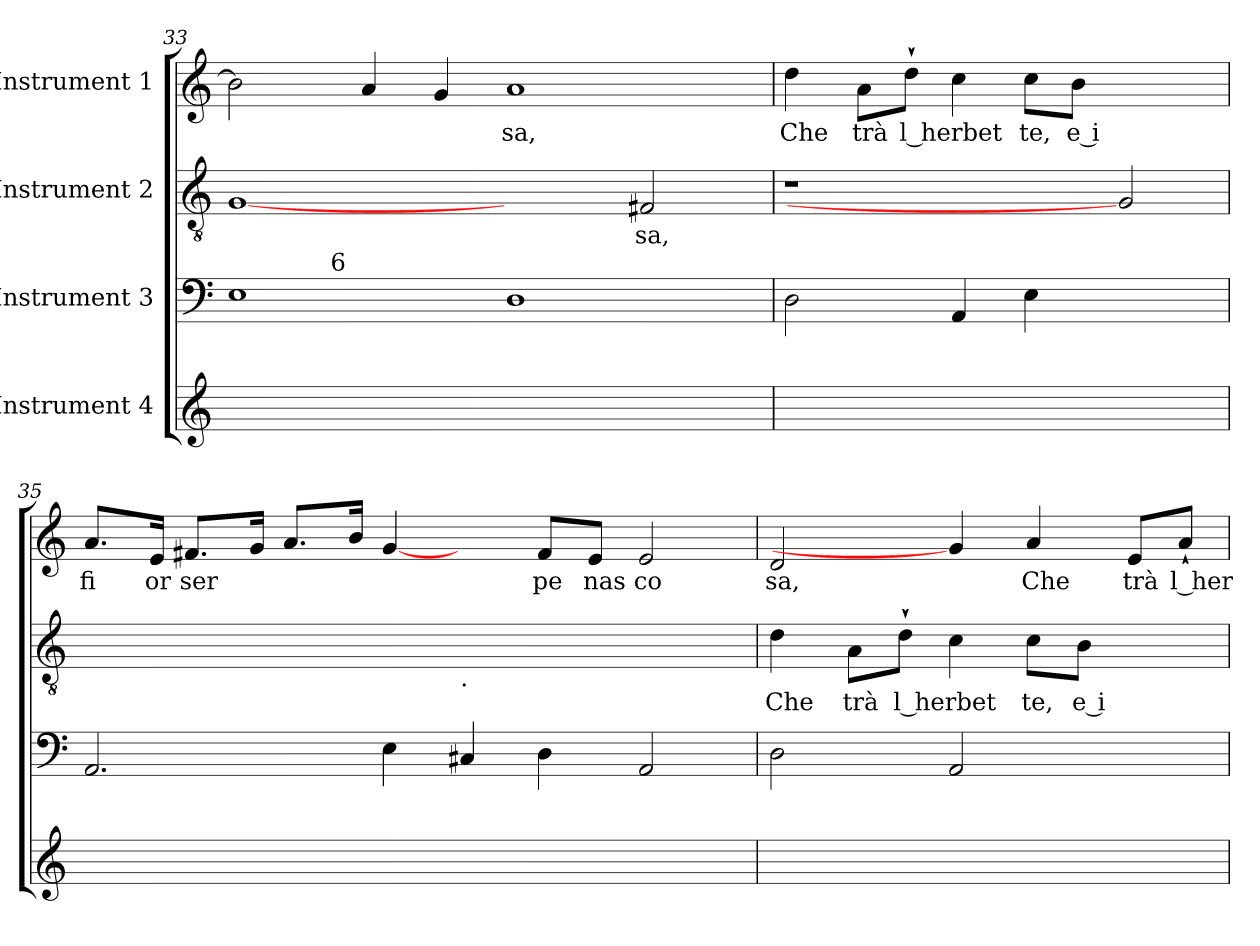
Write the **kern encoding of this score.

**kern	**kern	**kern	**text	**kern	**text
*part4	*part3	*part2	*part2	*part1	*part1
*staff4	*staff3	*staff2	*staff2	*staff1	*staff1
*I"Instrument 4	*I"Instrument 3	*I"Instrument 2	*	*I"Instrument 1	*
*clefG2	*clefF4	*clefGv2	*	*clefG2	*
*k[]	*k[]	*k[]	*	*k[]	*
=33	=33	=33	=33	=33	=33
*	*^	*	*	*	*
1ryy	1E	4..ryy	[1G	.	2b-\]	.
!	!	!LO:TX:a:t=6	!	!	!	!
.	.	1ryy	.	.	.	.
.	.	.	.	.	4a/	.
.	.	.	.	.	4g/	.
!	!	!	!	!	!	!LO:LY:b
1ryy	1D	.	2ryy	.	1a	sa,
.	.	2ryy	.	.	.	.
!	!	!	!	!LO:LY:b	!	!
.	.	.	2F#X/	sa,	.	.
.	.	16ryy	.	.	.	.
=34	=34	=34	=34	=34	=34	=34
!	!	!	!	!	!	!LO:LY:b
*	*v	*v	*	*	*	*
1ryy	2D\	1r	.	4dd\	Che
!	!	!	!	!	!LO:LY:b
.	.	.	.	8a\L	trà
!	!	!	!	!	!LO:LY:b
.	.	.	.	8dd`<\J	l herbet
.	4AA/	.	.	4cc\	.
!	!	!	!	!	!LO:LY:b
.	4E\	.	.	8cc\L	te,
!	!	!	!	!	!LO:LY:b
.	.	.	.	8b\J	e i
2ryy	2ryy	2G]	.	2ryy	.
!!LO:LB:g=z
=35	=35	=35	=35	=35	=35
!	!	!	!	!	!LO:LY:b
1ryy	2.AA/	1ryy	.	8.a/L	fi
!	!	!	!	!	!LO:LY:b
.	.	.	.	16e/Jk	or
!	!	!	!	!	!LO:LY:b
.	.	.	.	8.f#X/L	ser
.	.	.	.	16g/Jk	.
.	.	.	.	8.a/L	.
.	.	.	.	16b/Jk	.
.	4E\	.	.	[4g/	.
!	!	!LO:TX:b:t=.	!	!	!
1ryy	4C#X/	1ryy	.	4ryy	.
!	!	!	!	!	!LO:LY:b
.	4D\	.	.	8f#/L	pe
!	!	!	!	!	!LO:LY:b
.	.	.	.	8e/J	nas
!	!	!	!	!	!LO:LY:b
.	2AA/	.	.	2e/	co
=36	=36	=36	=36	=36	=36
!	!	!	!LO:LY:b	!	!LO:LY:b
1ryy	2D\	4d\	Che	2d/	sa,
!	!	!	!LO:LY:b	!	!
.	.	8A\L	trà	.	.
!	!	!	!LO:LY:b	!	!
.	.	8d`<\J	l herbet	.	.
.	2AA/	4c\	.	4g/]	.
!	!	!	!LO:LY:b	!	!LO:LY:b
.	.	8c\L	te,	4a/	Che
!	!	!	!LO:LY:b	!	!
.	.	8B\J	e i	.	.
!	!	!	!	!	!LO:LY:b
4ryy	4ryy	4ryy	.	8e/L	trà
!	!	!	!	!	!LO:LY:b
.	.	.	.	8a`</J	l her
=	=	=	=	=	=
*-	*-	*-	*-	*-	*-
